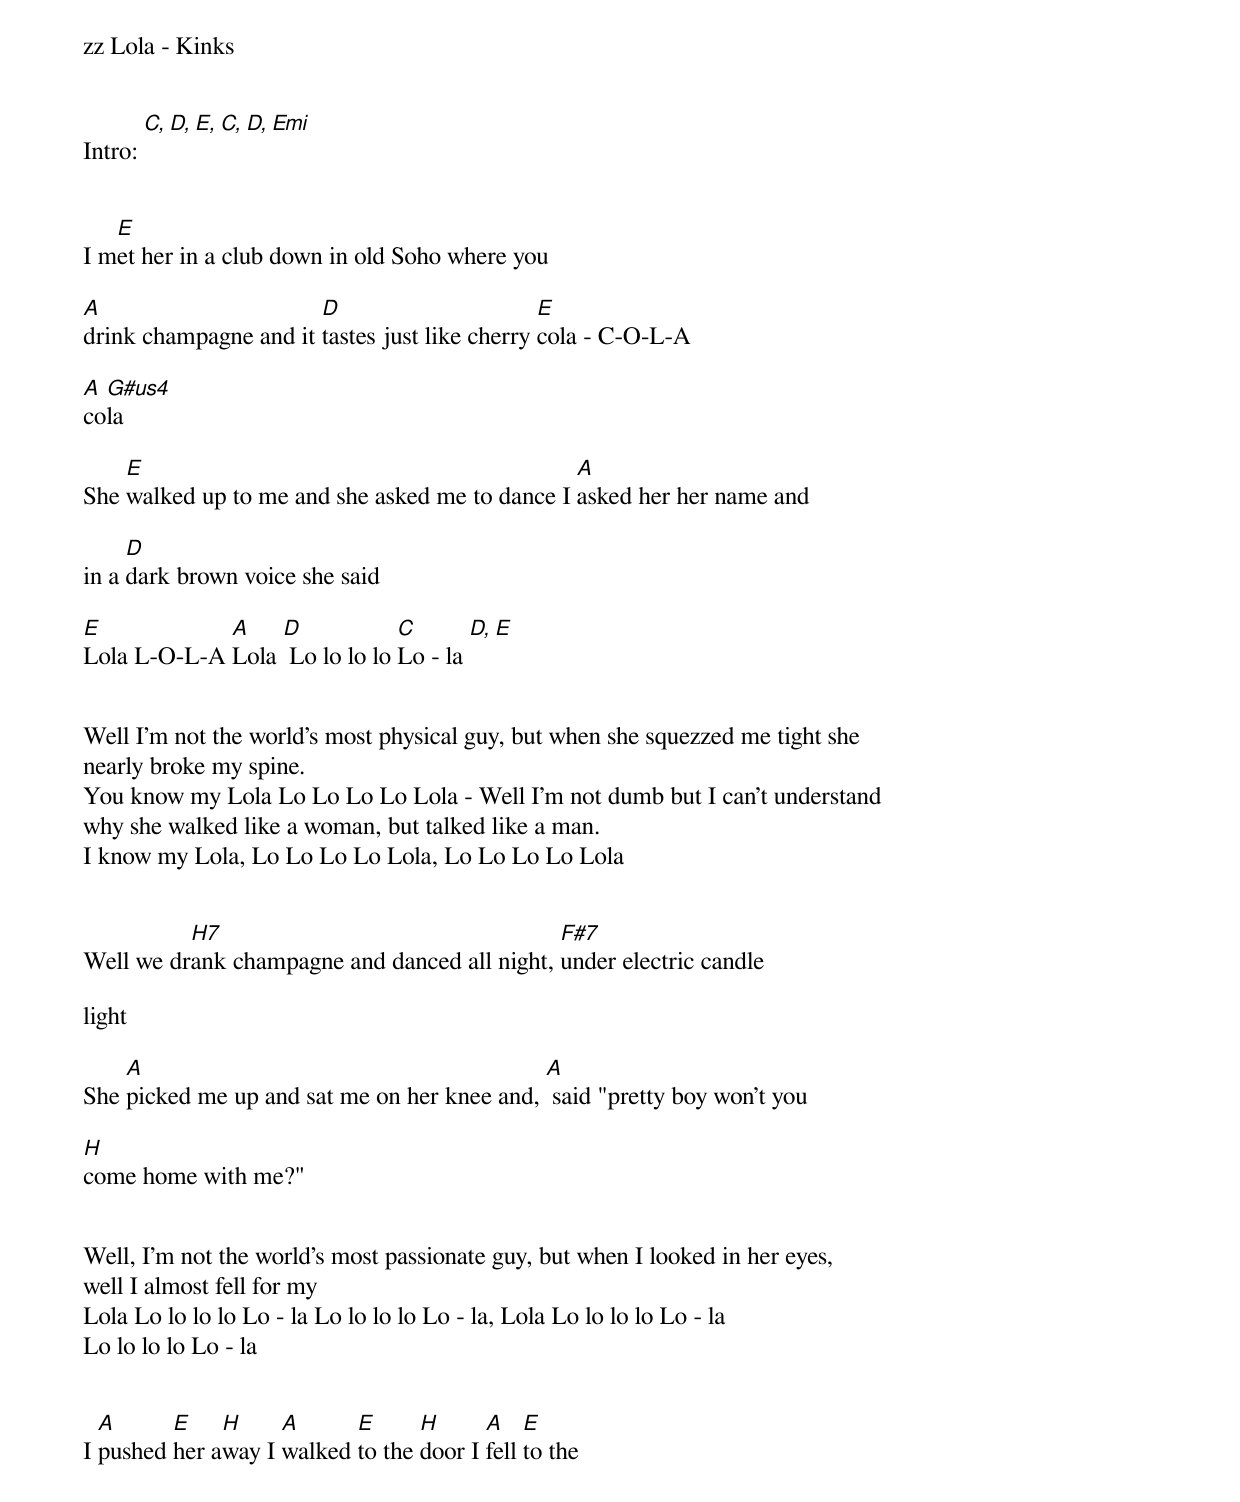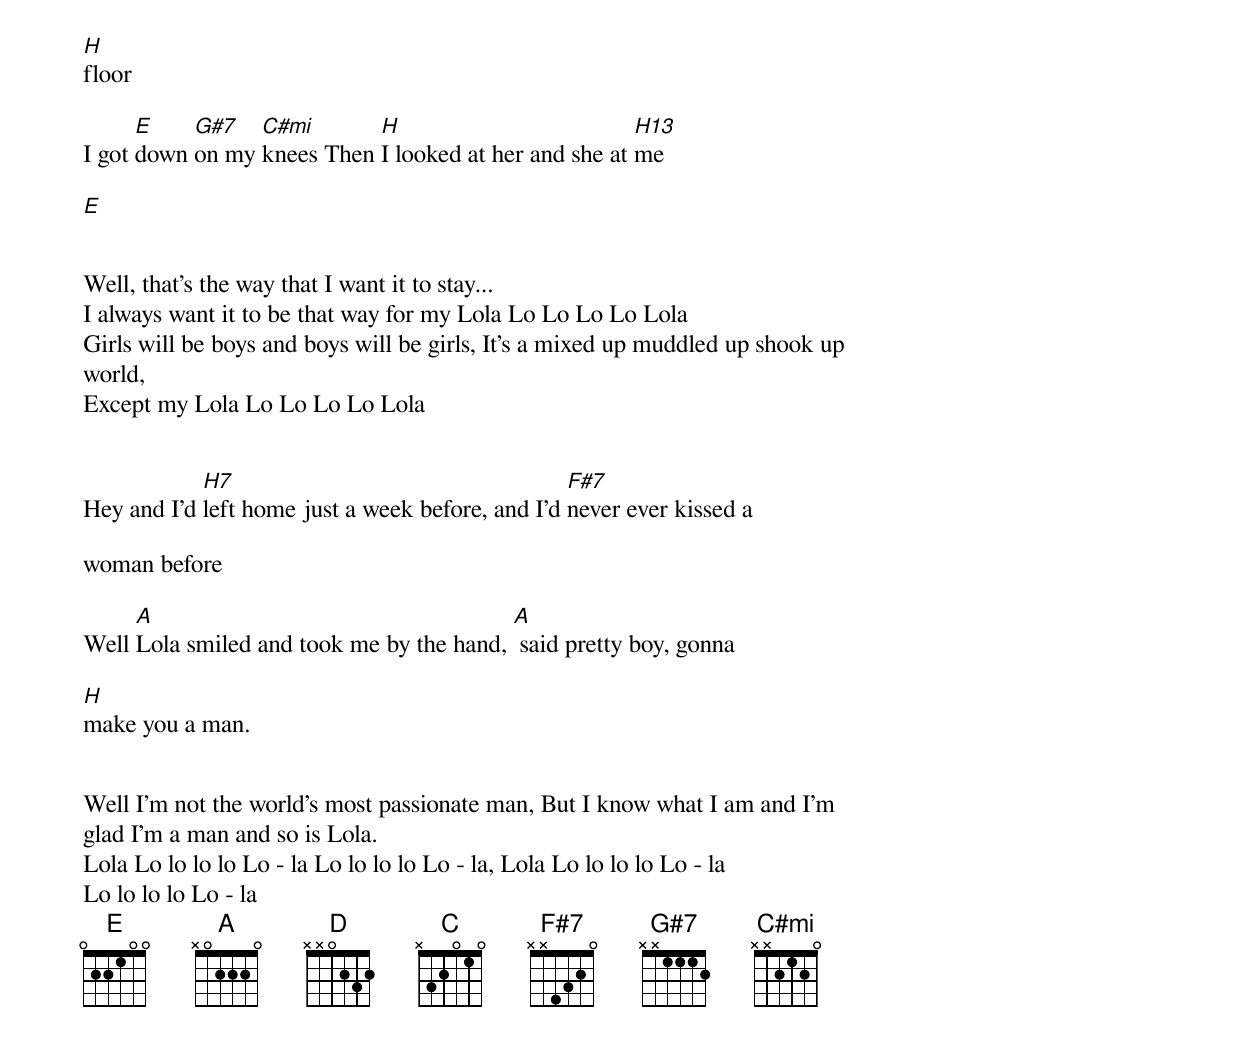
zz Lola - Kinks


Intro: [C, D, E, C, D, Emi]


I m[E]et her in a club down in old Soho where you

[A]drink champagne and it [D]tastes just like cherry [E]cola - C-O-L-A

[A]co[G#us4]la

She [E]walked up to me and she asked me to dance I [A]asked her her name and

in a [D]dark brown voice she said

[E]Lola L-O-L-A [A]Lola [D] Lo lo lo lo [C]Lo - la [D, E]


Well I'm not the world's most physical guy, but when she squezzed me tight she
nearly broke my spine.
You know my Lola Lo Lo Lo Lo Lola - Well I'm not dumb but I can't understand
why she walked like a woman, but talked like a man.
I know my Lola, Lo Lo Lo Lo Lola, Lo Lo Lo Lo Lola


Well we dr[H7]ank champagne and danced all night, [F#7]under electric candle

light

She [A]picked me up and sat me on her knee and, [A] said "pretty boy won't you

[H]come home with me?"


Well, I'm not the world's most passionate guy, but when I looked in her eyes,
well I almost fell for my
Lola Lo lo lo lo Lo - la Lo lo lo lo Lo - la, Lola Lo lo lo lo Lo - la
Lo lo lo lo Lo - la


I [A]pushed [E]her a[H]way I [A]walked [E]to the [H]door I [A]fell [E]to the

[H]floor

I got [E]down [G#7]on my [C#mi]knees Then [H]I looked at her and she at [H13]me

[E]


Well, that's the way that I want it to stay...
I always want it to be that way for my Lola Lo Lo Lo Lo Lola
Girls will be boys and boys will be girls, It's a mixed up muddled up shook up
world,
Except my Lola Lo Lo Lo Lo Lola


Hey and I'd [H7]left home just a week before, and I'd [F#7]never ever kissed a

woman before

Well [A]Lola smiled and took me by the hand, [A] said pretty boy, gonna

[H]make you a man.


Well I'm not the world's most passionate man, But I know what I am and I'm
glad I'm a man and so is Lola.
Lola Lo lo lo lo Lo - la Lo lo lo lo Lo - la, Lola Lo lo lo lo Lo - la
Lo lo lo lo Lo - la
